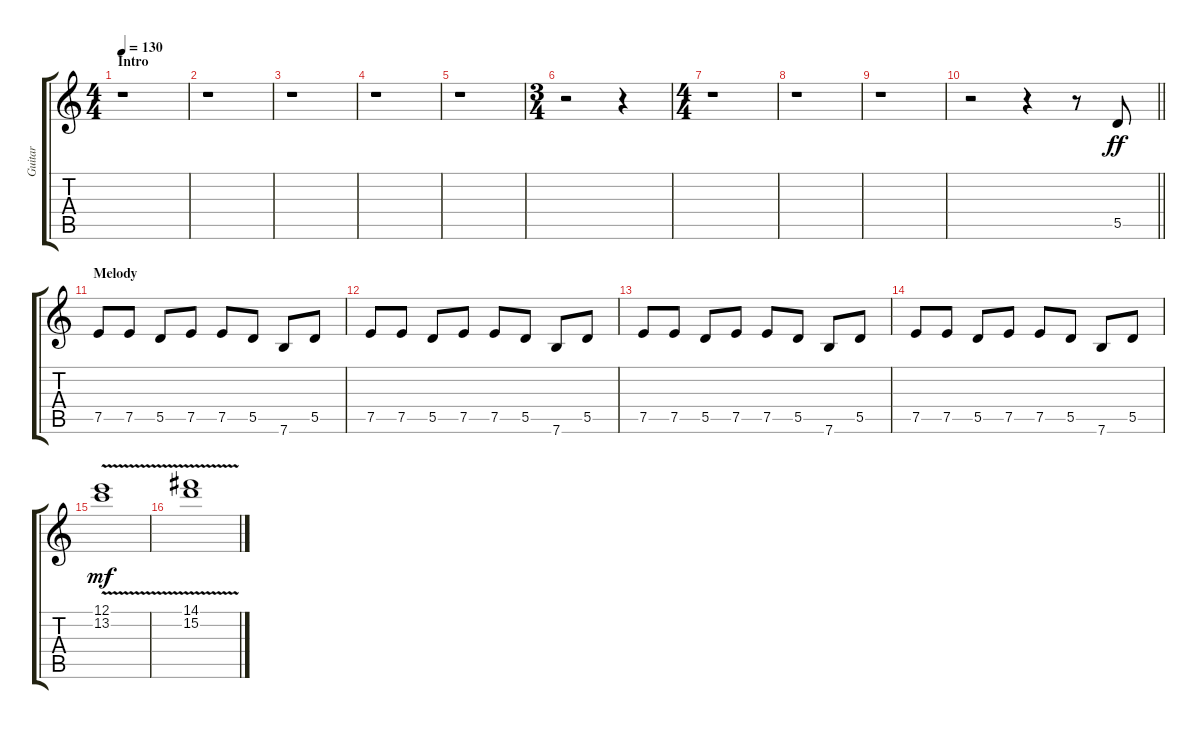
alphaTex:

\track ("Guitar" "Guitar") {instrument distortionguitar}
\staff {score tabs}
\tuning (E4 B3 G3 D3 A2 E2) {hide}
\ts (4 4)
\section ("" "Intro")
\tempo 130
\clef g2
\ks c
r.1{dy ff instrument distortionguitar} |
r.1 |
r.1 |
r.1 |
r.1 |
\ts (3 4)
r.2 r.4 |
\ts (4 4)
r.1 |
r.1 |
r.1 |
\barLineRight lightlight
r.2 r.4 r.8 5.5.8 |
\section ("" "Melody")
7.5.8 7.5.8 5.5.8 7.5.8 7.5.8 5.5.8 7.6.8 5.5.8 |
7.5.8 7.5.8 5.5.8 7.5.8 7.5.8 5.5.8 7.6.8 5.5.8 |
7.5.8 7.5.8 5.5.8 7.5.8 7.5.8 5.5.8 7.6.8 5.5.8 |
7.5.8 7.5.8 5.5.8 7.5.8 7.5.8 5.5.8 7.6.8 5.5.8 |
(12.1{v} 13.2{v}).1{dy mf} |
(14.1{v} 15.2{v}).1
